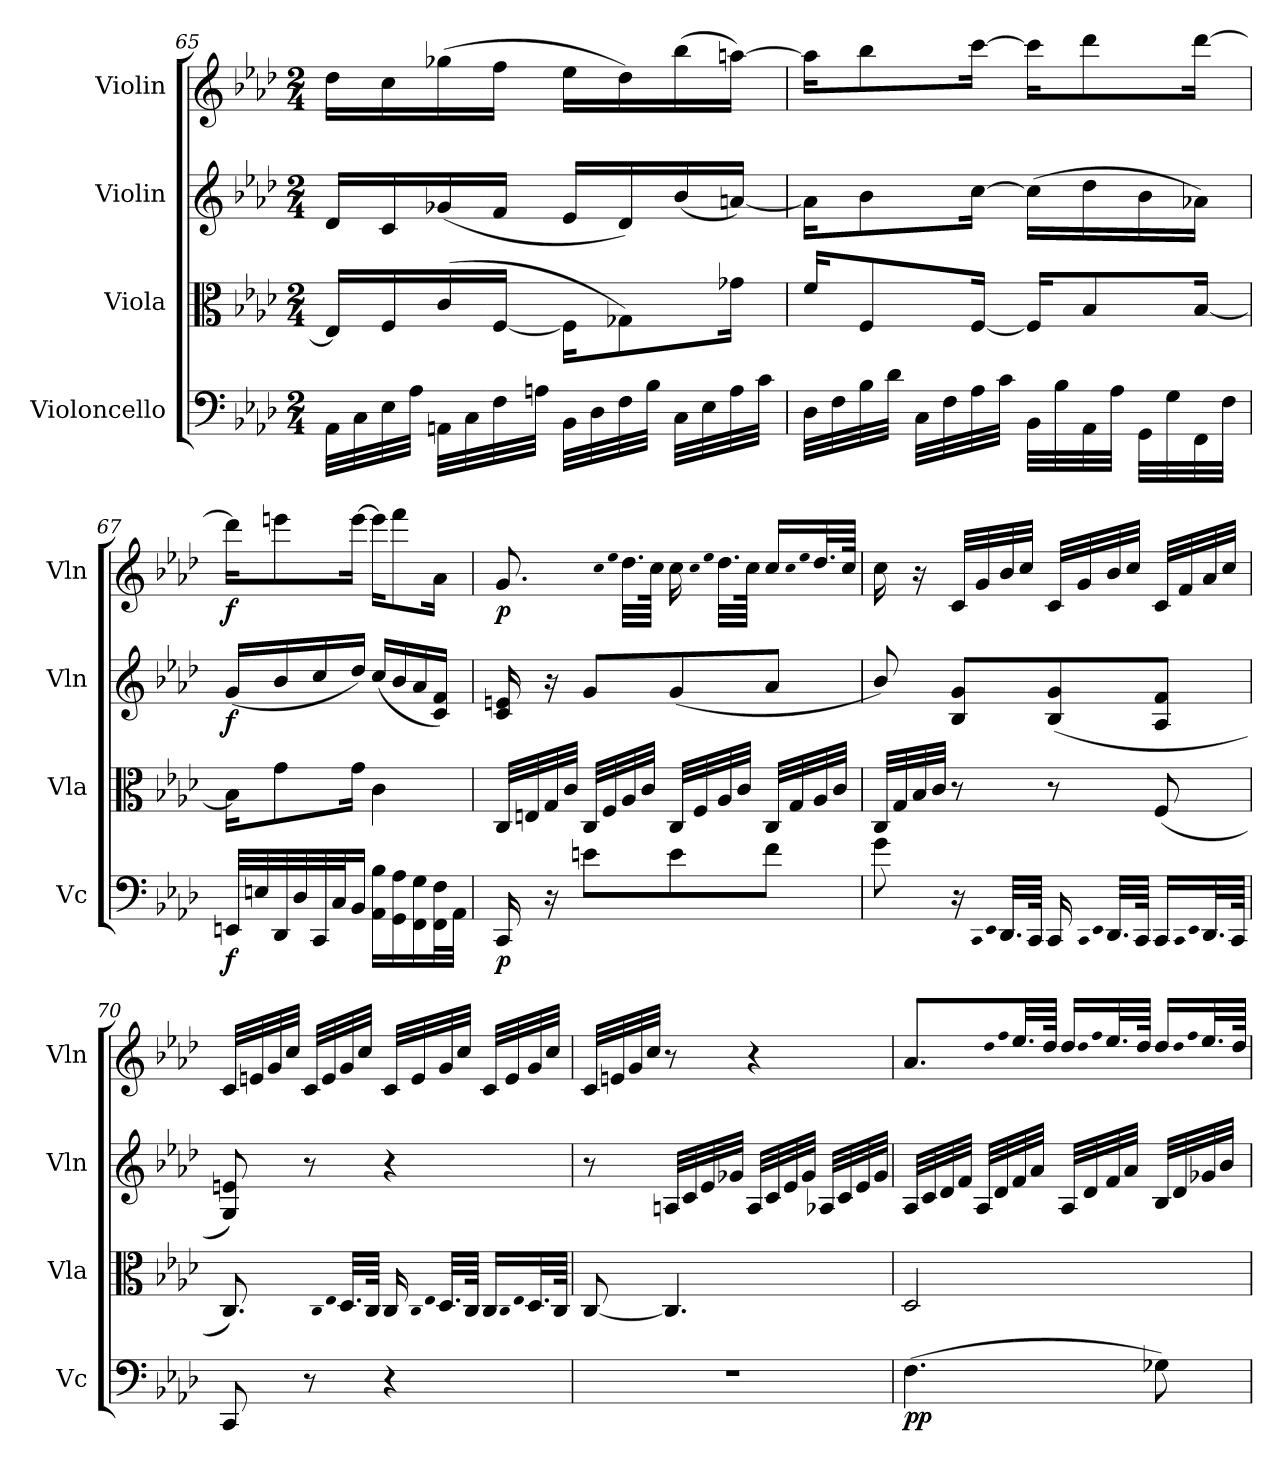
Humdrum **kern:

**kern	**dynam	**kern	**kern	**dynam	**kern	**dynam
*part4	*part4	*part3	*part2	*part2	*part1	*part1
*staff4	*staff4	*staff3	*staff2	*staff2	*staff1	*staff1
*I"Violoncello	*	*I"Viola	*I"Violin	*	*I"Violin	*
*I'Vc	*	*I'Vla	*I'Vln	*	*I'Vln	*
*clefF4	*	*clefC3	*clefG2	*	*clefG2	*
*k[b-e-a-d-]	*	*k[b-e-a-d-]	*k[b-e-a-d-]	*	*k[b-e-a-d-]	*
*M2/4	*	*M2/4	*M2/4	*	*M2/4	*
=65	=65	=65	=65	=65	=65	=65
32AA-\LLL	.	16E-/LL]	16d-/LL	.	16dd-\LL	.
32C\	.	.	.	.	.	.
32E-\	.	16F/	16c/	.	16cc\	.
32A-\JJJ	.	.	.	.	.	.
32AAn\LLL	.	(16c/	(16g-X/	.	(16gg-X\	.
32C\	.	.	.	.	.	.
32F\	.	[16F/JJ	16f/JJ	.	16ff\JJ	.
32An\JJJ	.	.	.	.	.	.
32BB-\LLL	.	16F\KL]	16e-/LL	.	16ee-\LL	.
32D-\	.	.	.	.	.	.
32F\	.	8G-X\)	16d-/)	.	16dd-\)	.
32B-\JJJ	.	.	.	.	.	.
32C\LLL	.	.	(16b-/	.	(16bb-\	.
32E-\	.	.	.	.	.	.
32A\	.	16g-X\Jk	[16an/JJ)	.	[16aan\JJ)	.
32c\JJJ	.	.	.	.	.	.
=66	=66	=66	=66	=66	=66	=66
32D-\LLL	.	16f/KL	16a\KL]	.	16aa\KL]	.
32F\	.	.	.	.	.	.
32B-\	.	8F/	8b-\	.	8bb-\	.
32d-\JJJ	.	.	.	.	.	.
32C\LLL	.	.	.	.	.	.
32F\	.	.	.	.	.	.
32A-\	.	[16F/Jk	[16cc\Jk	.	[16ccc\Jk	.
32c\JJJ	.	.	.	.	.	.
32BB-\LLL	.	16F/KL]	(16cc\LL]	.	16ccc\KL]	.
32B-\	.	.	.	.	.	.
32AA-\	.	8B-/	16dd-\	.	8ddd-\	.
32A-\JJJ	.	.	.	.	.	.
32GG\LLL	.	.	16b-\	.	.	.
32G\	.	.	.	.	.	.
32FF\	.	[16B-/Jk	16a-X\JJ)	.	[16ddd-\Jk	.
32F\JJJ	.	.	.	.	.	.
=67	=67	=67	=67	=67	=67	=67
32EEn/LLL	f	16B-\KL]	(16g/LL	f	16ddd-\KL]	f
32En/	.	.	.	.	.	.
32DD-/	.	8g\	16b-/	.	8eeen\	.
32D-/	.	.	.	.	.	.
32CC/	.	.	16cc/	.	.	.
32C/J	.	.	.	.	.	.
16BB-/JJ	.	16g\Jk	16dd-/JJ)	.	[16eee\Jk	.
16AA-\ 16B-\LL	.	4c\	(16cc/LL	.	16eee\KL]	.
16GG\ 16A-\	.	.	16b-/	.	8fff\	.
16FF\ 16G\	.	.	16a-/	.	.	.
32FF\ 32F\L	.	.	16c/ 16f/JJ)	.	16a-\Jk	.
32AA-\JJJ	.	.	.	.	.	.
=68	=68	=68	=68	=68	=68	=68
16CC/	p	32C/LLL	16c/ 16en/	.	8.g/	p
.	.	32En/	.	.	.	.
16r	.	32G/	16r	.	.	.
.	.	32c/JJJ	.	.	.	.
8en\L	.	32C/LLL	8g/L	.	.	.
.	.	32F/	.	.	.	.
.	.	.	.	.	qcc	.
.	.	.	.	.	qee-	.
.	.	32A-/	.	.	32.dd-\LLL	.
.	.	32c/JJJ	.	.	.	.
.	.	.	.	.	64cc\JJJk	.
8e\	.	32C/LLL	(8g/	.	16cc\	.
.	.	32F/	.	.	.	.
.	.	.	.	.	qcc	.
.	.	.	.	.	qee-	.
.	.	32A-/	.	.	32.dd-\LLL	.
.	.	32c/JJJ	.	.	.	.
.	.	.	.	.	64cc\JJJk	.
8f\J	.	32C/LLL	8a-/J	.	16cc\LL	.
.	.	32G/	.	.	.	.
.	.	.	.	.	qcc	.
.	.	.	.	.	qee-	.
.	.	32A-/	.	.	32.dd-/L	.
.	.	32c/JJJ	.	.	.	.
.	.	.	.	.	64cc/JJJk	.
=69	=69	=69	=69	=69	=69	=69
8g\	.	32C/LLL	8b-/)	.	16cc\	.
.	.	32G/	.	.	.	.
.	.	32B-/	.	.	16r	.
.	.	32c/JJJ	.	.	.	.
16r	.	8r	8B-/ 8g/L	.	32c/LLL	.
.	.	.	.	.	32g/	.
qCC	.	.	.	.	.	.
qEE-	.	.	.	.	.	.
32.DD-/LLL	.	.	.	.	32b-/	.
.	.	.	.	.	32cc/JJJ	.
64CC/JJJk	.	.	.	.	.	.
16CC/	.	8r	(8B-/ 8g/	.	32c/LLL	.
.	.	.	.	.	32g/	.
qCC	.	.	.	.	.	.
qEE-	.	.	.	.	.	.
32.DD-/LLL	.	.	.	.	32b-/	.
.	.	.	.	.	32cc/JJJ	.
64CC/JJJk	.	.	.	.	.	.
16CC/LL	.	(8F/	8A-/ 8f/J	.	32c/LLL	.
.	.	.	.	.	32f/	.
qCC	.	.	.	.	.	.
qEE-	.	.	.	.	.	.
32.DD-/L	.	.	.	.	32a-/	.
.	.	.	.	.	32cc/JJJ	.
64CC/JJJk	.	.	.	.	.	.
=70	=70	=70	=70	=70	=70	=70
8CC/	.	8.C/)	8G/ 8en/)	.	32c/LLL	.
.	.	.	.	.	32en/	.
.	.	.	.	.	32g/	.
.	.	.	.	.	32cc/JJJ	.
8r	.	.	8r	.	32c/LLL	.
.	.	.	.	.	32e/	.
.	.	qC	.	.	.	.
.	.	qE-	.	.	.	.
.	.	32.D-/LLL	.	.	32g/	.
.	.	.	.	.	32cc/JJJ	.
.	.	64C/JJJk	.	.	.	.
4r	.	16C/	4r	.	32c/LLL	.
.	.	.	.	.	32e/	.
.	.	qC	.	.	.	.
.	.	qE-	.	.	.	.
.	.	32.D-/LLL	.	.	32g/	.
.	.	.	.	.	32cc/JJJ	.
.	.	64C/JJJk	.	.	.	.
.	.	16C/LL	.	.	32c/LLL	.
.	.	.	.	.	32e/	.
.	.	qC	.	.	.	.
.	.	qE-	.	.	.	.
.	.	32.D-/L	.	.	32g/	.
.	.	.	.	.	32cc/JJJ	.
.	.	64C/JJJk	.	.	.	.
=71	=71	=71	=71	=71	=71	=71
2r	.	[8C/	8r	.	32c/LLL	.
.	.	.	.	.	32en/	.
.	.	.	.	.	32g/	.
.	.	.	.	.	32cc/JJJ	.
.	.	4.C/]	32An/LLL	.	8r	.
.	.	.	32c/	.	.	.
.	.	.	32e-/	.	.	.
.	.	.	32g-X/JJJ	.	.	.
.	.	.	32A/LLL	.	4r	.
.	.	.	32c/	.	.	.
.	.	.	32e-/	.	.	.
.	.	.	32g-/JJJ	.	.	.
.	.	.	32A-X/LLL	.	.	.
.	.	.	32c/	.	.	.
.	.	.	32e-/	.	.	.
.	.	.	32g-/JJJ	.	.	.
=72	=72	=72	=72	=72	=72	=72
(4.F\	pp	2D-/	32A-/LLL	.	8.a-/L	.
.	.	.	32c/	.	.	.
.	.	.	32d-/	.	.	.
.	.	.	32f/JJJ	.	.	.
.	.	.	32A-/LLL	.	.	.
.	.	.	32d-/	.	.	.
.	.	.	.	.	qdd-	.
.	.	.	.	.	qff	.
.	.	.	32f/	.	32.ee-/LL	.
.	.	.	32a-/JJJ	.	.	.
.	.	.	.	.	64dd-/JJJk	.
.	.	.	32A-/LLL	.	16dd-\LL	.
.	.	.	32d-/	.	.	.
.	.	.	.	.	qdd-	.
.	.	.	.	.	qff	.
.	.	.	32f/	.	32.ee-/L	.
.	.	.	32a-/JJJ	.	.	.
.	.	.	.	.	64dd-/JJJk	.
8G-X\)	.	.	32B-/LLL	.	16dd-\LL	.
.	.	.	32d-/	.	.	.
.	.	.	.	.	qdd-	.
.	.	.	.	.	qff	.
.	.	.	32g-X/	.	32.ee-/L	.
.	.	.	32b-/JJJ	.	.	.
.	.	.	.	.	64dd-/JJJk	.
=	=	=	=	=	=	=
*-	*-	*-	*-	*-	*-	*-
